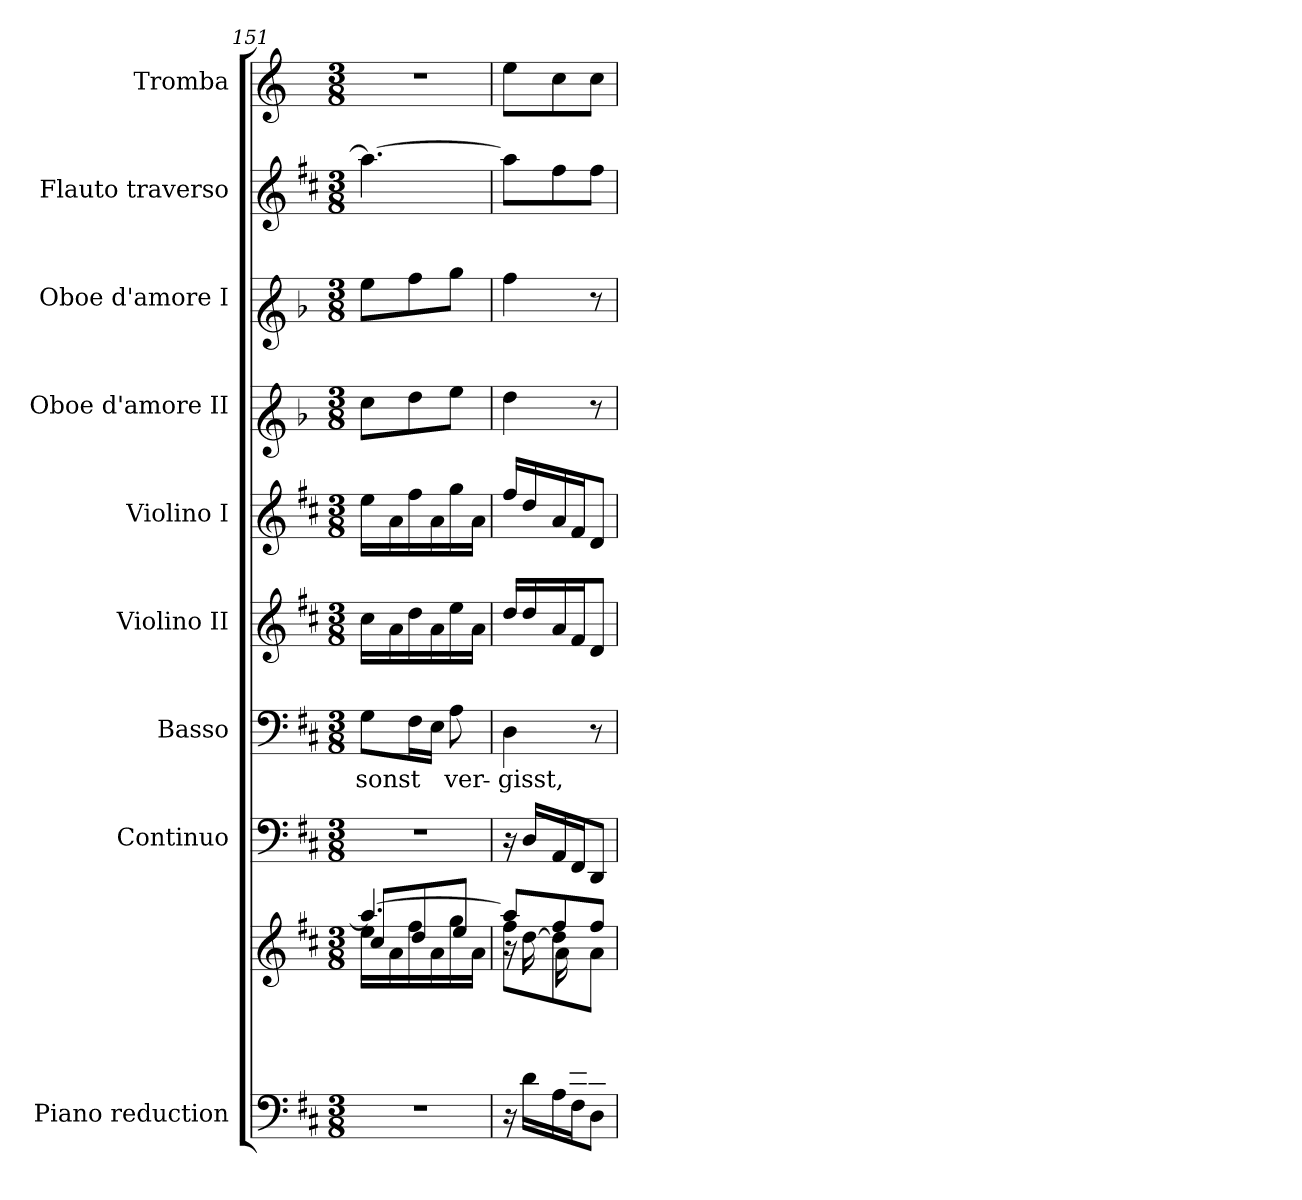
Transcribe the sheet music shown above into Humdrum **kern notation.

**kern	**kern	**kern	**kern	**text	**kern	**kern	**kern	**kern	**kern	**kern
*part9	*part9	*part8	*part7	*part7	*part6	*part5	*part4	*part3	*part2	*part1
*staff10	*staff9	*staff8	*staff7	*staff7	*staff6	*staff5	*staff4	*staff3	*staff2	*staff1
*I"Piano reduction	*	*I"Continuo	*I"Basso	*	*I"Violino II	*I"Violino I	*I"Oboe d'amore II	*I"Oboe d'amore I	*I"Flauto traverso	*I"Tromba
*I'Pno	*	*	*	*	*I'Vln	*I'Vln	*	*	*I'Fl	*
*clefF4	*clefG2	*clefF4	*clefF4	*	*clefG2	*clefG2	*clefG1	*clefG1	*clefG2	*clefG2
*	*	*	*	*	*	*	*ITrd2c3	*ITrd2c3	*	*ITrd-1c-2
*k[f#c#]	*k[f#c#]	*k[f#c#]	*k[f#c#]	*	*k[f#c#]	*k[f#c#]	*k[f#c#]	*k[f#c#]	*k[f#c#]	*k[f#c#]
*M3/8	*M3/8	*M3/8	*M3/8	*	*M3/8	*M3/8	*M3/8	*M3/8	*M3/8	*M3/8
=151	=151	=151	=151	=151	=151	=151	=151	=151	=151	=151
*	*^	*	*	*	*	*	*	*	*	*
*	*	*^	*	*	*	*	*	*	*	*	*
!	!	!	!	!	!	!LO:LY:b	!	!	!	!	!	!
4.r	4.aa/_	16ee\LL	8cc#/L	4.r	8G\L	sonst	16cc#\LL	16ee\LL	8cc#\L	8ee\L	4.aa\_	4.r
.	.	16a\	.	.	.	.	16a\	16a\	.	.	.	.
.	.	16ff#\	8dd/	.	16F#\L	.	16dd\	16ff#\	8dd\	8ff#\	.	.
.	.	16a\	.	.	16E\JJ	.	16a\	16a\	.	.	.	.
!	!	!	!	!	!	!LO:LY:b	!	!	!	!	!	!
.	.	16gg\	8ee/J	.	8A\	ver-	16ee\	16gg\	8ee\J	8gg\J	.	.
.	.	16a\JJ	.	.	.	.	16a\JJ	16a\JJ	.	.	.	.
=152	=152	=152	=152	=152	=152	=152	=152	=152	=152	=152	=152	=152
*^	*	*	*	*	*	*	*	*	*	*	*	*
!	!	!	!	!	!	!	!LO:LY:b	!	!	!	!	!	!
8.ryy	16r	8aa/L]	8ff#\L	16r	16r	4D\	-gisst,	16dd/LL	16ff#/LL	4dd\	4ff#\	8aa\L]	8ff#\L
.	16d\LL	.	.	[16dd\LL	16D/LL	.	.	16dd/	16dd/	.	.	.	.
.	16A\	8ff#/	8dd\]	16a\	16AA/	.	.	16a/	16a/	.	.	8ff#\	8dd\
16f#/J	16F#\J	.	.	8.ryy	16FF#/J	.	.	16f#/J	16f#/J	.	.	.	.
8d/J	8D\J	8ff#/J	8a\J	.	8DD/J	8r	.	8d/J	8d/J	8r	8r	8ff#\J	8dd\J
*v	*v	*	*	*	*	*	*	*	*	*	*	*	*
*	*v	*v	*v	*	*	*	*	*	*	*	*	*
=	=	=	=	=	=	=	=	=	=	=
*-	*-	*-	*-	*-	*-	*-	*-	*-	*-	*-
